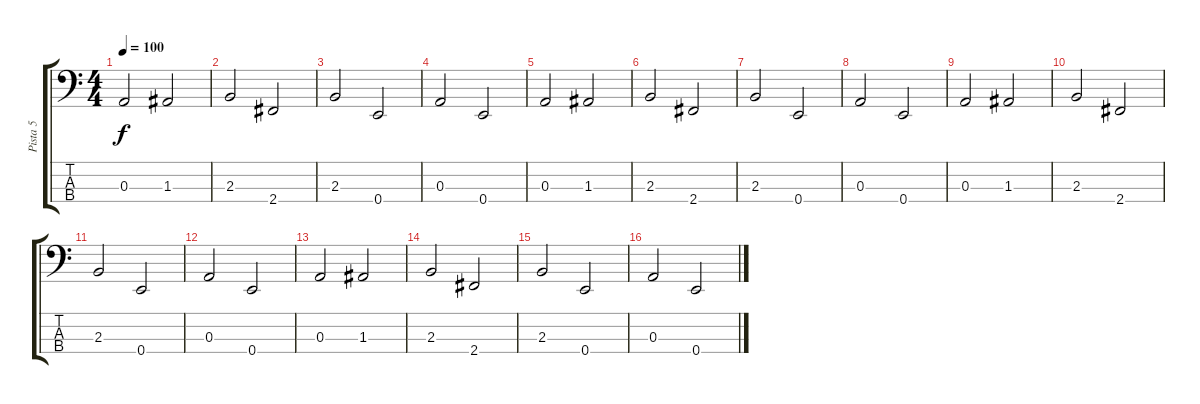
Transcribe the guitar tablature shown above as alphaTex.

\track ("Pista 5" "Pista 5") {instrument electricbassfinger}
\staff {score tabs}
\tuning (G2 D2 A1 E1) {hide}
\ts (4 4)
\tempo 100
\clef f4
\ks c
0.3.2{dy f} 1.3.2 |
2.3.2 2.4.2 |
2.3.2 0.4.2 |
0.3.2 0.4.2 |
0.3.2 1.3.2 |
2.3.2 2.4.2 |
2.3.2 0.4.2 |
0.3.2 0.4.2 |
0.3.2 1.3.2 |
2.3.2 2.4.2 |
2.3.2 0.4.2 |
0.3.2 0.4.2 |
0.3.2 1.3.2 |
2.3.2 2.4.2 |
2.3.2 0.4.2 |
0.3.2 0.4.2
